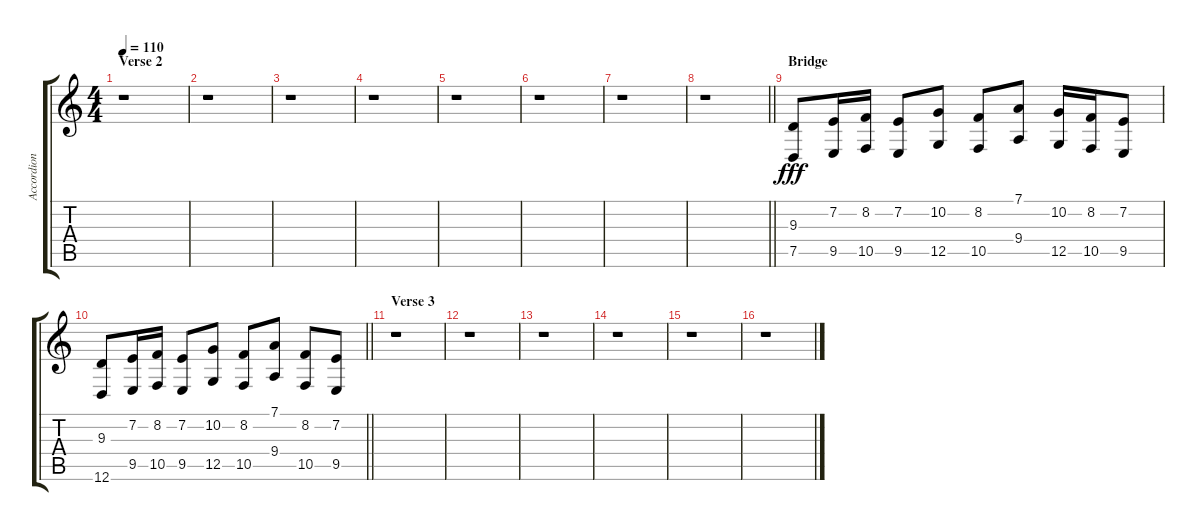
\track ("Accordion" "Accordion") {instrument accordion}
\staff {score tabs}
\tuning (D4 A3 F3 C3 G2 D2) {hide}
\ts (4 4)
\section ("" "Verse 2")
\tempo 110
\clef g2
\ks c
r.1{dy fff} |
r.1 |
r.1 |
r.1 |
r.1 |
r.1 |
r.1 |
\barLineRight lightlight
r.1 |
\section ("" "Bridge")
(9.3 7.5).8 (7.2 9.5).16 (8.2 10.5).16 (7.2 9.5).8 (10.2 12.5).8 (8.2 10.5).8 (7.1 9.4).8 (10.2 12.5).16 (8.2 10.5).16 (7.2 9.5).8 |
\barLineRight lightlight
(9.3 12.6).8 (7.2 9.5).16 (8.2 10.5).16 (7.2 9.5).8 (10.2 12.5).8 (8.2 10.5).8 (7.1 9.4).8 (8.2 10.5).8 (7.2 9.5).8 |
\section ("" "Verse 3")
r.1 |
r.1 |
r.1 |
r.1 |
r.1 |
r.1
